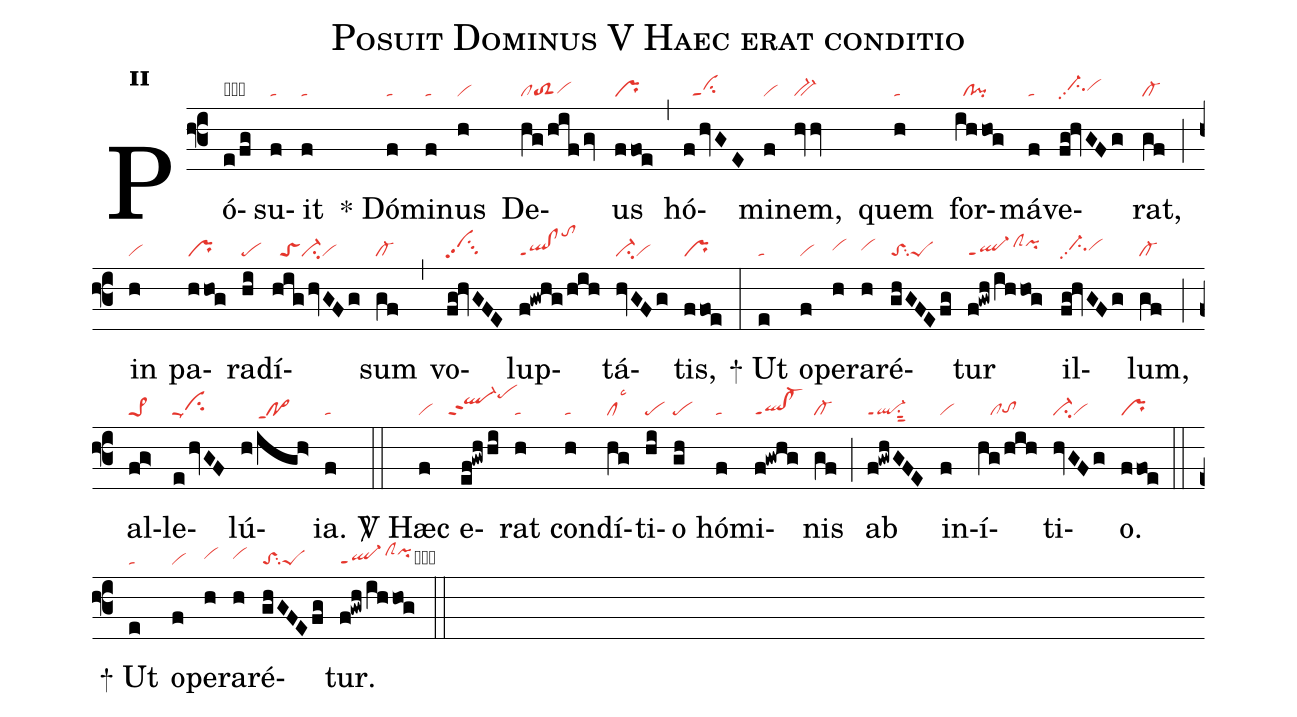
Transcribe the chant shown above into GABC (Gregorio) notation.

name:Posuit Dominus V Haec erat conditio;
office-part:re;
mode:2;
nabc-lines:1;
%%
initial-style: 1;
name: Posuit Dominus;
mode:2;
office-part: Responsorium;
annotation: Resp.;
annotation:ii;
nabc-lines:1;
%%
(f3) Pó(e/fg|obtapehg)su(f|ta)it(f|ta) <sp>*</sp> Dó(f|ta)mi(f|ta)nus(h|vi) De(hg/hif/gv|cltoS2vihg)us(ffoe|pr) (,) hó(f/hvGE|//cippt1)mi(f|vi)nem,(hvhv|bv-) quem(h|ta) for(ihhog|//cl!pi)má(f|ta)ve(fg!hvGFg|//ci-hhpp2vihh)rat,(gf|cl-) (;) in(h|vi) pa(hhog|pr)ra(hi|pe)dí(hig/hvGFg|//toSci-vi)sum(gf|cl-) (,) vo(fg!hvGFE|ci1hipp2)lup(f!gwhg/hih|ql!clppt1tohm)tá(hvGFg|ci-vi)tis,(ffoe|pr) (:)

<sp>+</sp> Ut(e|ta) o(f|vi)pe(h|vihh)ra(h|vihh)ré(ghGFEfg|toSsu2peS)tur(f!gwh/ihhog|ql-ppt1clShipihi) il(fg!hvGFg|//ci-hhpp2vihh)lum,(gf|cl-) (;) al(fg>|pe>1)le(e/hvGF|cippu1)lú(h/igh>|////po>ppt1)ia.(f|ta) (::)

<sp>V/</sp> Hæc(f|vi) e(ef!gwhhi|```ql-hjppt2pehl)rat(h|ta) con(h|ta)dí(hg|cllsc3)ti(hi|pe)o(gh|pe) hó(f|ta)mi(f!gwhg|ql!cl-ppt1)nis(gf|cl-) (;) ab(f!gwhGFE|ql-ppt1su1sut2) in(f|vi)í(hg/hih|///cltohg)ti(hvGFg|ci-vi)o.(ffoe|pr) (::)

<sp>+</sp> Ut(e|ta) o(f|vi)pe(h|vihh)ra(h|vihh)ré(ghGFEfg|toSsu2peS)tur.(f!gwh/ihhog|ql-ppt1clShipihicb) (::)
